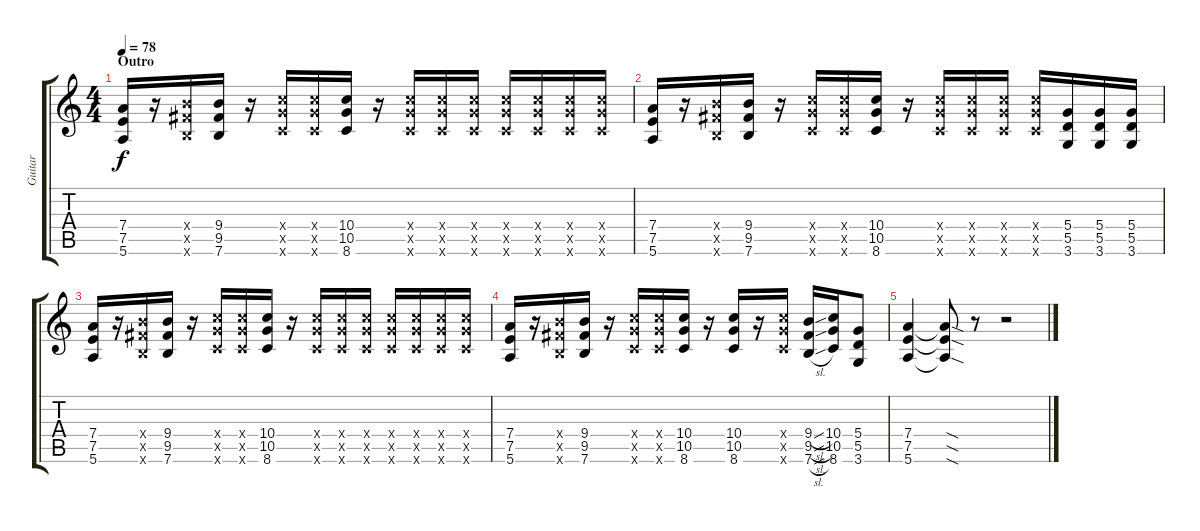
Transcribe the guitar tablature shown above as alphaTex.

\track ("Guitar" "Guitar") {instrument distortionguitar}
\staff {score tabs}
\tuning (E4 B3 G3 D3 A2 E2) {hide}
\ts (4 4)
\section ("" "Outro")
\tempo 78
\clef g2
\ks c
(7.4 7.5 5.6).16{dy f volume 13 balance 0} r.16 (9.4{x} 9.5{x} 7.6{x}).16 (9.4 9.5 7.6).16 r.16 (10.4{x} 10.5{x} 8.6{x}).16 (10.4{x} 10.5{x} 8.6{x}).16 (10.4 10.5 8.6).16 r.16 (10.4{x} 10.5{x} 8.6{x}).16 (10.4{x} 10.5{x} 8.6{x}).16 (10.4{x} 10.5{x} 8.6{x}).16 (10.4{x} 10.5{x} 8.6{x}).16 (10.4{x} 10.5{x} 8.6{x}).16 (10.4{x} 10.5{x} 8.6{x}).16 (10.4{x} 10.5{x} 8.6{x}).16 |
(7.4 7.5 5.6).16 r.16 (9.4{x} 9.5{x} 7.6{x}).16 (9.4 9.5 7.6).16 r.16 (10.4{x} 10.5{x} 8.6{x}).16 (10.4{x} 10.5{x} 8.6{x}).16 (10.4 10.5 8.6).16 r.16 (10.4{x} 10.5{x} 8.6{x}).16 (10.4{x} 10.5{x} 8.6{x}).16 (10.4{x} 10.5{x} 8.6{x}).16 (10.4{x} 10.5{x} 8.6{x}).16 (5.4 5.5 3.6).16 (5.4 5.5 3.6).16 (5.4 5.5 3.6).16 |
(7.4 7.5 5.6).16 r.16 (9.4{x} 9.5{x} 7.6{x}).16 (9.4 9.5 7.6).16 r.16 (10.4{x} 10.5{x} 8.6{x}).16 (10.4{x} 10.5{x} 8.6{x}).16 (10.4 10.5 8.6).16 r.16 (10.4{x} 10.5{x} 8.6{x}).16 (10.4{x} 10.5{x} 8.6{x}).16 (10.4{x} 10.5{x} 8.6{x}).16 (10.4{x} 10.5{x} 8.6{x}).16 (10.4{x} 10.5{x} 8.6{x}).16 (10.4{x} 10.5{x} 8.6{x}).16 (10.4{x} 10.5{x} 8.6{x}).16 |
(7.4 7.5 5.6).16 r.16 (9.4{x} 9.5{x} 7.6{x}).16 (9.4 9.5 7.6).16 r.16 (10.4{x} 10.5{x} 8.6{x}).16 (10.4{x} 10.5{x} 8.6{x}).16 (10.4 10.5 8.6).16 r.16 (10.4 10.5 8.6).16 r.16 (10.4{x} 10.5{x} 8.6{x}).16 (9.4{sl} 9.5{sl} 7.6{sl}).16 (10.4 10.5 8.6).16 (5.4 5.5 3.6).8 |
(7.4 7.5 5.6).4 (7.4{sod t} 7.5{sod t} 5.6{sod t}).8 r.8 r.2
